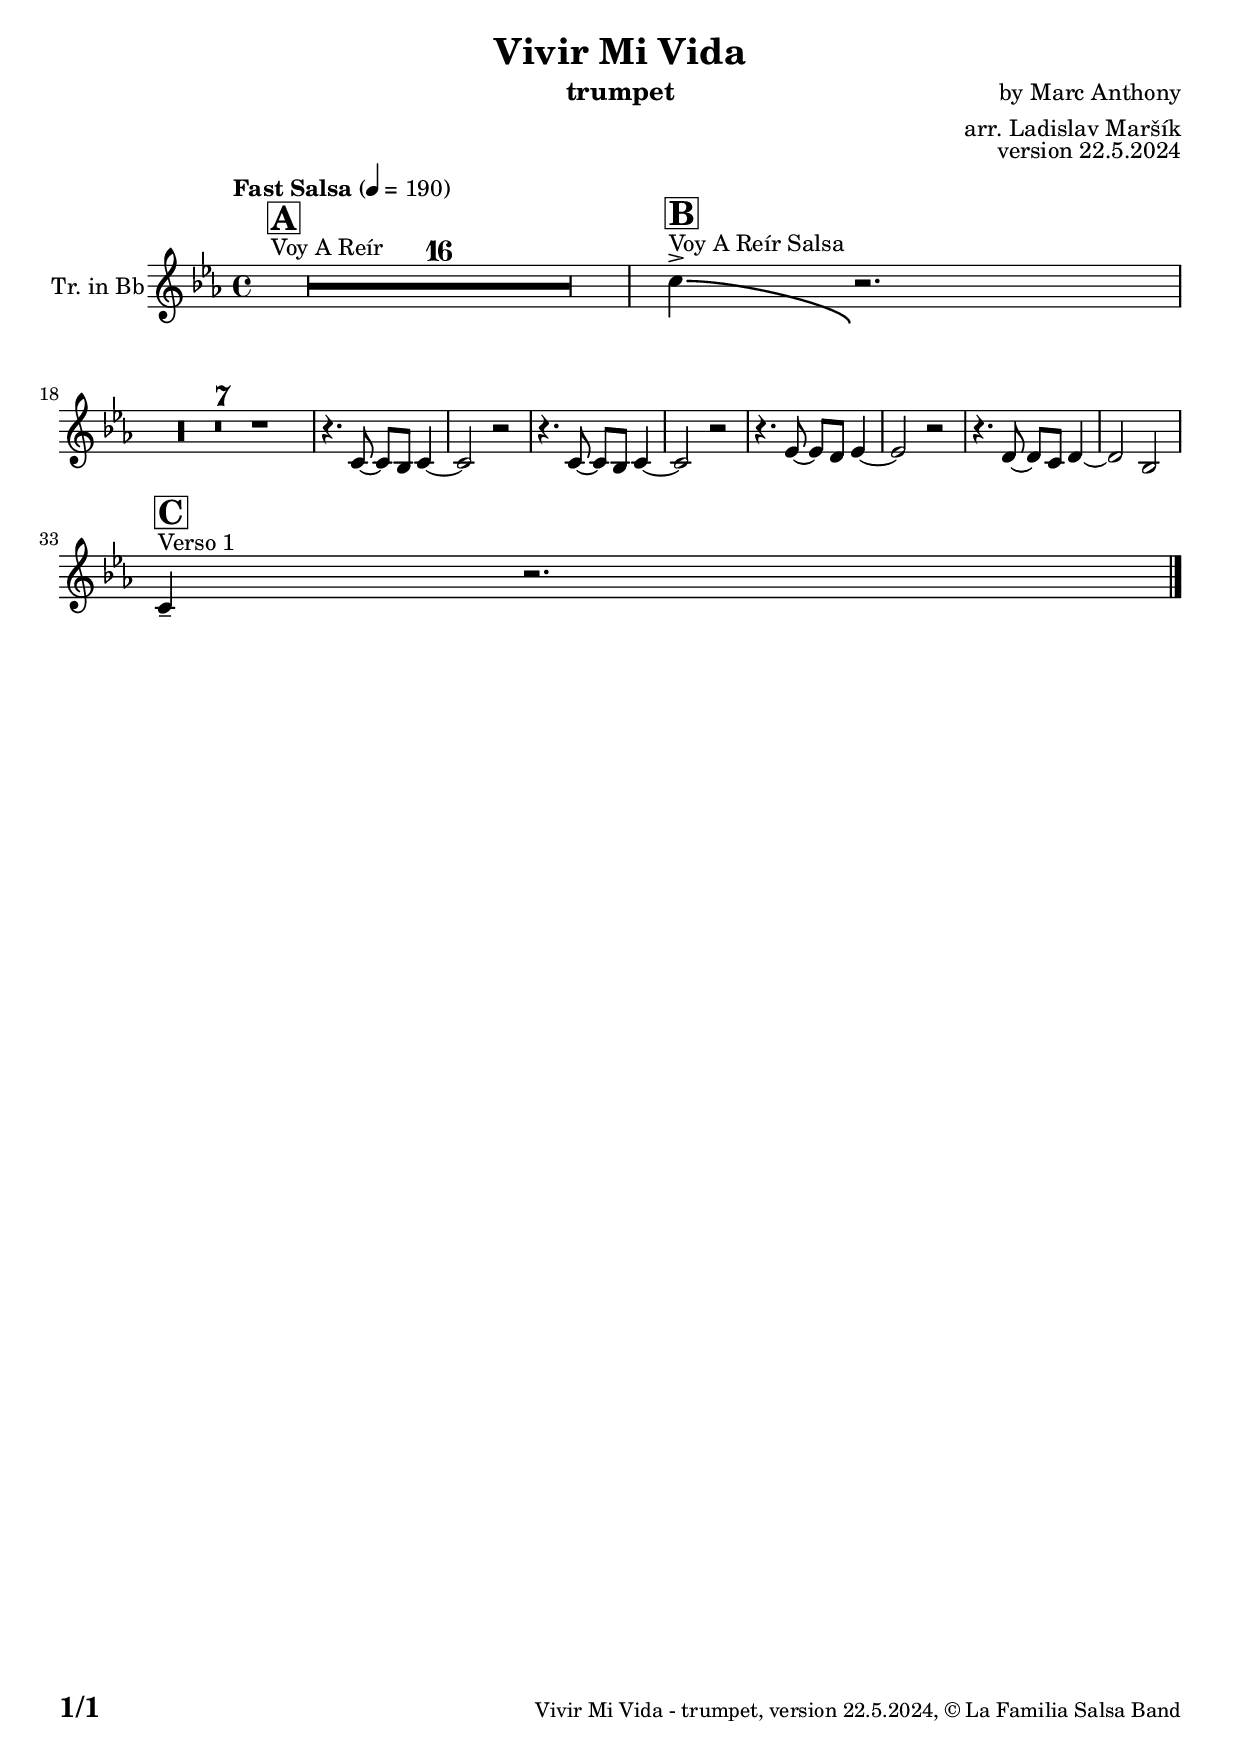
\version "2.22.2"

% Sheet revision 2022_09

\header {
  title = "Vivir Mi Vida"
  instrument = "trumpet"
  composer = "by Marc Anthony"
  arranger = "arr. Ladislav Maršík"
  opus = "version 22.5.2024"
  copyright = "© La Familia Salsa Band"
}

inst =
#(define-music-function
  (string)
  (string?)
  #{ <>^\markup \abs-fontsize #16 \bold \box #string #})

makePercent = #(define-music-function (note) (ly:music?)
                 (make-music 'PercentEvent 'length (ly:music-length note)))

#(define (test-stencil grob text)
   (let* ((orig (ly:grob-original grob))
          (siblings (ly:spanner-broken-into orig)) ; have we been split?
          (refp (ly:grob-system grob))
          (left-bound (ly:spanner-bound grob LEFT))
          (right-bound (ly:spanner-bound grob RIGHT))
          (elts-L (ly:grob-array->list (ly:grob-object left-bound 'elements)))
          (elts-R (ly:grob-array->list (ly:grob-object right-bound 'elements)))
          (break-alignment-L
           (filter
            (lambda (elt) (grob::has-interface elt 'break-alignment-interface))
            elts-L))
          (break-alignment-R
           (filter
            (lambda (elt) (grob::has-interface elt 'break-alignment-interface))
            elts-R))
          (break-alignment-L-ext (ly:grob-extent (car break-alignment-L) refp X))
          (break-alignment-R-ext (ly:grob-extent (car break-alignment-R) refp X))
          (num
           (markup text))
          (num
           (if (or (null? siblings)
                   (eq? grob (car siblings)))
               num
               (make-parenthesize-markup num)))
          (num (grob-interpret-markup grob num))
          (num-stil-ext-X (ly:stencil-extent num X))
          (num-stil-ext-Y (ly:stencil-extent num Y))
          (num (ly:stencil-aligned-to num X CENTER))
          (num
           (ly:stencil-translate-axis
            num
            (+ (interval-length break-alignment-L-ext)
               (* 0.5
                  (- (car break-alignment-R-ext)
                     (cdr break-alignment-L-ext))))
            X))
          (bracket-L
           (markup
            #:path
            0.1 ; line-thickness
            `((moveto 0.5 ,(* 0.5 (interval-length num-stil-ext-Y)))
              (lineto ,(* 0.5
                          (- (car break-alignment-R-ext)
                             (cdr break-alignment-L-ext)
                             (interval-length num-stil-ext-X)))
                      ,(* 0.5 (interval-length num-stil-ext-Y)))
              (closepath)
              (rlineto 0.0
                       ,(if (or (null? siblings) (eq? grob (car siblings)))
                            -1.0 0.0)))))
          (bracket-R
           (markup
            #:path
            0.1
            `((moveto ,(* 0.5
                          (- (car break-alignment-R-ext)
                             (cdr break-alignment-L-ext)
                             (interval-length num-stil-ext-X)))
                      ,(* 0.5 (interval-length num-stil-ext-Y)))
              (lineto 0.5
                      ,(* 0.5 (interval-length num-stil-ext-Y)))
              (closepath)
              (rlineto 0.0
                       ,(if (or (null? siblings) (eq? grob (last siblings)))
                            -1.0 0.0)))))
          (bracket-L (grob-interpret-markup grob bracket-L))
          (bracket-R (grob-interpret-markup grob bracket-R))
          (num (ly:stencil-combine-at-edge num X LEFT bracket-L 0.4))
          (num (ly:stencil-combine-at-edge num X RIGHT bracket-R 0.4)))
     num))

#(define-public (Measure_attached_spanner_engraver context)
   (let ((span '())
         (finished '())
         (event-start '())
         (event-stop '()))
     (make-engraver
      (listeners ((measure-counter-event engraver event)
                  (if (= START (ly:event-property event 'span-direction))
                      (set! event-start event)
                      (set! event-stop event))))
      ((process-music trans)
       (if (ly:stream-event? event-stop)
           (if (null? span)
               (ly:warning "You're trying to end a measure-attached spanner but you haven't started one.")
               (begin (set! finished span)
                 (ly:engraver-announce-end-grob trans finished event-start)
                 (set! span '())
                 (set! event-stop '()))))
       (if (ly:stream-event? event-start)
           (begin (set! span (ly:engraver-make-grob trans 'MeasureCounter event-start))
             (set! event-start '()))))
      ((stop-translation-timestep trans)
       (if (and (ly:spanner? span)
                (null? (ly:spanner-bound span LEFT))
                (moment<=? (ly:context-property context 'measurePosition) ZERO-MOMENT))
           (ly:spanner-set-bound! span LEFT
                                  (ly:context-property context 'currentCommandColumn)))
       (if (and (ly:spanner? finished)
                (moment<=? (ly:context-property context 'measurePosition) ZERO-MOMENT))
           (begin
            (if (null? (ly:spanner-bound finished RIGHT))
                (ly:spanner-set-bound! finished RIGHT
                                       (ly:context-property context 'currentCommandColumn)))
            (set! finished '())
            (set! event-start '())
            (set! event-stop '()))))
      ((finalize trans)
       (if (ly:spanner? finished)
           (begin
            (if (null? (ly:spanner-bound finished RIGHT))
                (set! (ly:spanner-bound finished RIGHT)
                      (ly:context-property context 'currentCommandColumn)))
            (set! finished '())))
       (if (ly:spanner? span)
           (begin
            (ly:warning "I think there's a dangling measure-attached spanner :-(")
            (ly:grob-suicide! span)
            (set! span '())))))))

\layout {
  \context {
    \Staff
    \consists #Measure_attached_spanner_engraver
    \override MeasureCounter.font-encoding = #'latin1
    \override MeasureCounter.font-size = 0
    \override MeasureCounter.outside-staff-padding = 2
    \override MeasureCounter.outside-staff-horizontal-padding = #0
  }
}

repeatBracket = #(define-music-function
                  (parser location N note)
                  (number? ly:music?)
                  #{
                    \override Staff.MeasureCounter.stencil =
                    #(lambda (grob) (test-stencil grob #{ #(string-append(number->string N) "x") #} ))
                    \startMeasureCount
                    \repeat volta #N { $note }
                    \stopMeasureCount
                  #}
                  )

Trumpet = \new Voice
%\transpose c d
\relative c' {
  \set Staff.instrumentName = \markup {
    \center-align { "Tr. in Bb" }
  }
  \set Staff.midiInstrument = "trumpet"
  \set Staff.midiMaximumVolume = #1.0

  \key c \minor
  \time 4/4
  \tempo "Fast Salsa" 4 = 190
  
  s1*0 ^\markup { "Voy A Reír" }
     \inst "A"
  R1*16 
  
    s1*0 ^\markup { "Voy A Reír Salsa" }
   \inst "B"
   c'4 \accent \bendAfter #-8 r2. | \break
   R1*7 
  
  r4. c,8 ~ c bes c4 ~ |
  c2 r2 |
  r4. c8 ~ c bes c4 ~ |
  c2 r2 |
  r4. es8 ~ es d es4 ~ |
  es2 r2 |
  r4. d8 ~ d c d4 ~ |
  d2 bes2 | \break
  
     s1*0 ^\markup { "Verso 1" }
   \inst "C"
   c4 -- r2. |
  
  
  \label #'lastPage
  \bar "|."
}

\score {
  \compressMMRests \new Staff \with {
    \consists "Volta_engraver"
  }
  {
    \Trumpet
  }
  \layout {
    \context {
      \Score
      \remove "Volta_engraver"
    }
  }
}


\paper {
  system-system-spacing =
  #'((basic-distance . 14)
     (minimum-distance . 10)
     (padding . 1)
     (stretchability . 60))
  between-system-padding = #2
  bottom-margin = 5\mm

  print-first-page-number = ##t
  oddHeaderMarkup = \markup \fill-line { " " }
  evenHeaderMarkup = \markup \fill-line { " " }
  oddFooterMarkup = \markup {
    \fill-line {
      \bold \fontsize #2
      \concat { \fromproperty #'page:page-number-string "/" \page-ref #'lastPage "0" "?" }

      \fontsize #-1
      \concat { \fromproperty #'header:title " - " \fromproperty #'header:instrument ", " \fromproperty #'header:opus ", " \fromproperty #'header:copyright }
    }
  }
  evenFooterMarkup = \markup {
    \fill-line {
      \fontsize #-1
      \concat { \fromproperty #'header:title " - " \fromproperty #'header:instrument ", " \fromproperty #'header:opus ", " \fromproperty #'header:copyright }

      \bold \fontsize #2
      \concat { \fromproperty #'page:page-number-string "/" \page-ref #'lastPage "0" "?" }
    }
  }
}